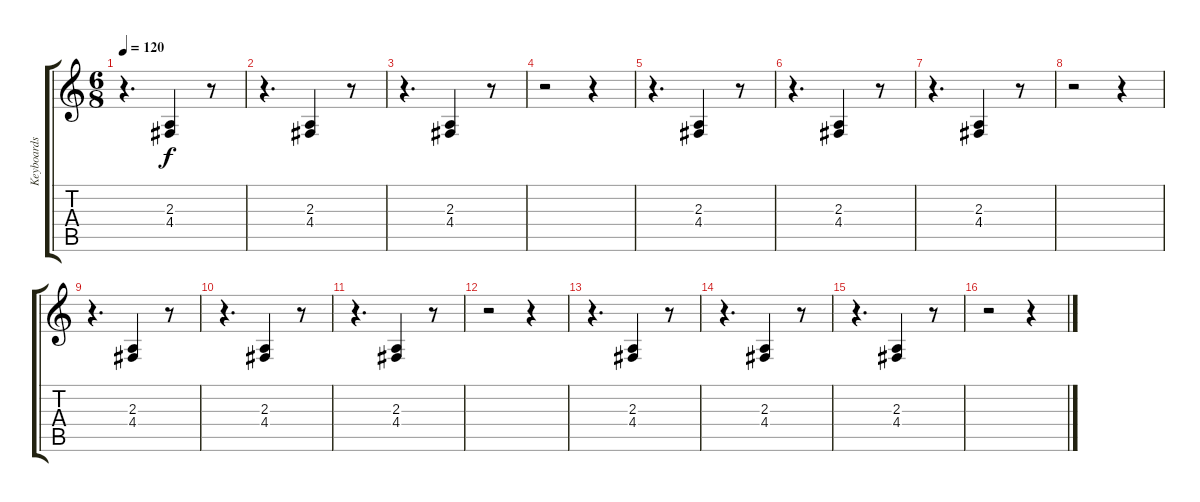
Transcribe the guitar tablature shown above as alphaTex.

\track ("Keyboards" "Keyboards") {instrument stringensemble1}
\staff {score tabs}
\tuning (E4 B3 G3 D3 A2 E2) {hide}
\ts (6 8)
\tempo 120
\clef g2
\ks c
r.4{d dy f instrument stringensemble1} (2.3 4.4).4 r.8 |
r.4{d} (2.3 4.4).4 r.8 |
r.4{d} (2.3 4.4).4 r.8 |
r.2 r.4 |
r.4{d} (2.3 4.4).4 r.8 |
r.4{d} (2.3 4.4).4 r.8 |
r.4{d} (2.3 4.4).4 r.8 |
r.2 r.4 |
r.4{d} (2.3 4.4).4 r.8 |
r.4{d} (2.3 4.4).4 r.8 |
r.4{d} (2.3 4.4).4 r.8 |
r.2 r.4 |
r.4{d} (2.3 4.4).4 r.8 |
r.4{d} (2.3 4.4).4 r.8 |
r.4{d} (2.3 4.4).4 r.8 |
r.2 r.4
